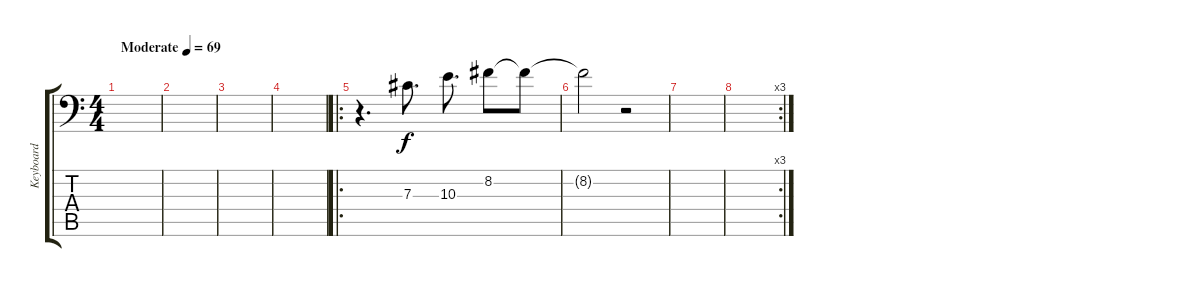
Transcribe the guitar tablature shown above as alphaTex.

\track ("Keyboard" "Keyboard") {instrument lead6voice}
\staff {score tabs}
\tuning (Eb4 Bb3 Gb3 Db3 A1 E1) {hide}
\ts (4 4)
\tempo (69 "Moderate")
\clef f4
\ks c
|
|
|
|
\ro
r.4{d} 7.3.8{d} 10.3.8{d} 8.2.8 8.2{t}.8 |
8.2{t}.2 r.2 |
|
\rc 3
